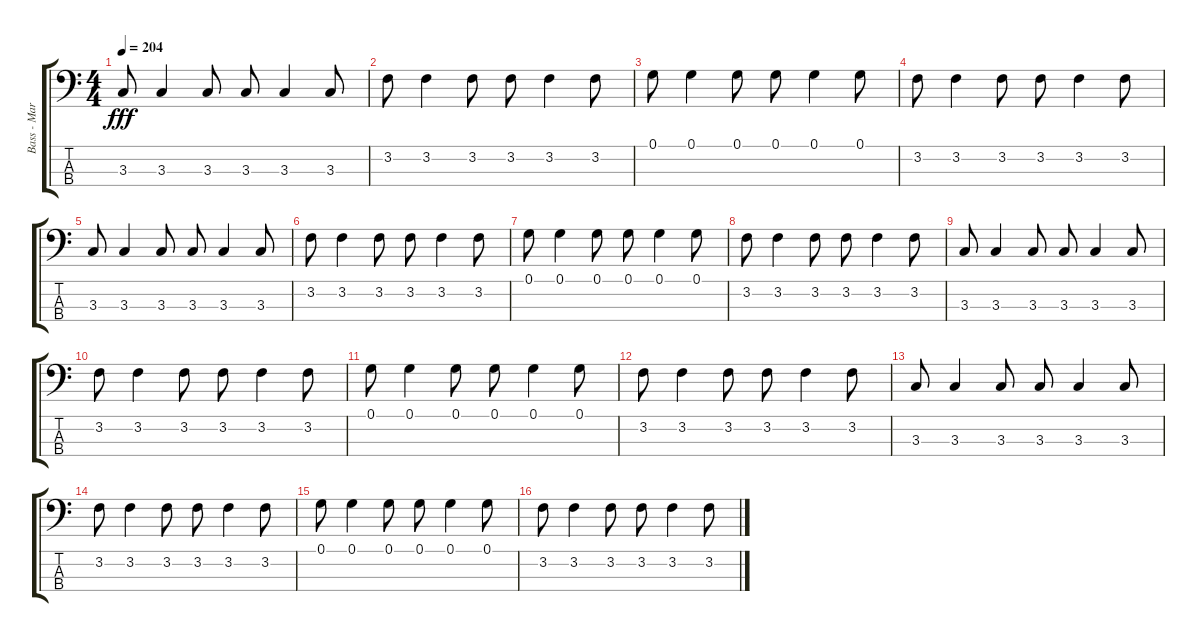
\track ("Bass - Mark" "Bass - Mar") {instrument electricbassfinger}
\staff {score tabs}
\tuning (G2 D2 A1 E1) {hide}
\ts (4 4)
\tempo 204
\clef f4
\ks c
3.3.8{dy fff} 3.3.4 3.3.8 3.3.8 3.3.4 3.3.8 |
3.2.8 3.2.4 3.2.8 3.2.8 3.2.4 3.2.8 |
0.1.8 0.1.4 0.1.8 0.1.8 0.1.4 0.1.8 |
3.2.8 3.2.4 3.2.8 3.2.8 3.2.4 3.2.8 |
3.3.8 3.3.4 3.3.8 3.3.8 3.3.4 3.3.8 |
3.2.8 3.2.4 3.2.8 3.2.8 3.2.4 3.2.8 |
0.1.8 0.1.4 0.1.8 0.1.8 0.1.4 0.1.8 |
3.2.8 3.2.4 3.2.8 3.2.8 3.2.4 3.2.8 |
3.3.8 3.3.4 3.3.8 3.3.8 3.3.4 3.3.8 |
3.2.8 3.2.4 3.2.8 3.2.8 3.2.4 3.2.8 |
0.1.8 0.1.4 0.1.8 0.1.8 0.1.4 0.1.8 |
3.2.8 3.2.4 3.2.8 3.2.8 3.2.4 3.2.8 |
3.3.8 3.3.4 3.3.8 3.3.8 3.3.4 3.3.8 |
3.2.8 3.2.4 3.2.8 3.2.8 3.2.4 3.2.8 |
0.1.8 0.1.4 0.1.8 0.1.8 0.1.4 0.1.8 |
3.2.8 3.2.4 3.2.8 3.2.8 3.2.4 3.2.8
